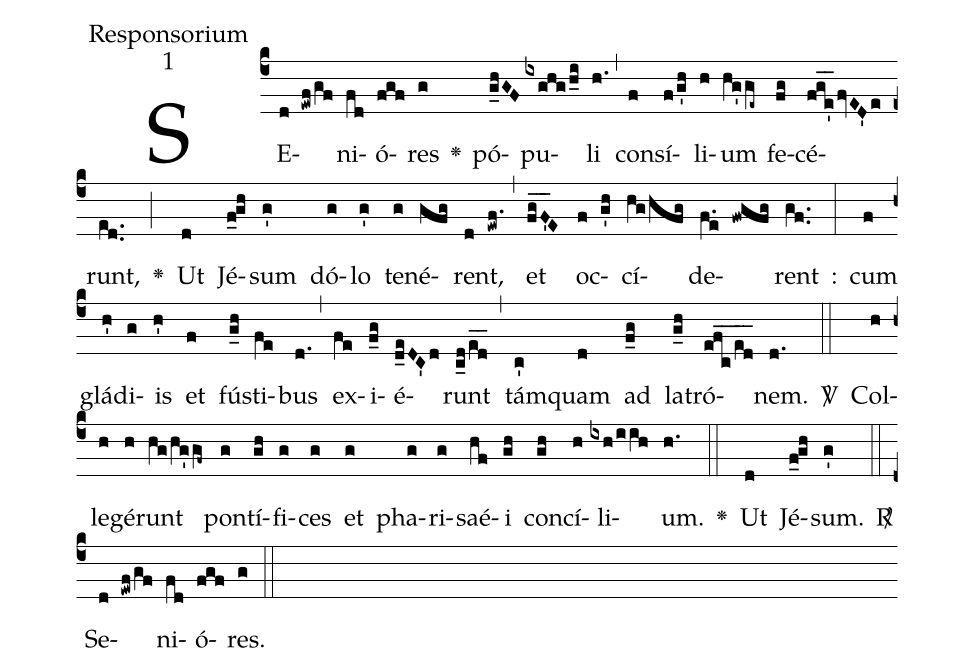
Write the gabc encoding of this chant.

office-part:Responsorium;
mode:1;
%%
(c4) SE(d !ewf/gf)ni(fd)ó(fgf)res(g) <v>\greheightstar</v>() pó(g_hGF)pu(ixghg/h_i)li(h.) (,) con(f)sí(f/g'h)li(h)um(hg'ge~) fe(fg)cé(fge'__/fvED'e)runt,(ed..) <v>\greheightstar</v>(;) Ut(d) Jé(f_0!gh)sum(g') dó(g)lo(g') te(g)né(gfg)rent,(d !ewf.) (,) et(fgF'__E) oc(f !g'h)cí(hg/hfg)de(f.e !fwgfg)rent(gf..) :(:) cum(f) glá(h')di(g)is(h') et(f) fú(g_h)sti(fe)bus(d.) (,) ex(fe)i(f_g)é(d_eDC'd)runt(c_d/e_d_) (,) tám(c')quam(d) ad(f_g) la(g_h)tró(efc__/e_d_)nem.(d.) <sp>V/</sp>(::) Col(h)le(h)gé(h)runt(hg/hg'gf~) pon(g)tí(gh)fi(g)ces(g) et(g) pha(g)ri(g)saé(hf)i(gh) con(gh)cí(h)li(ixh/iih)um.(h.) <v>\greheightstar</v>(::) Ut(d) Jé(f_0!gh)sum.(g') <sp>R/</sp>(::) Se(d !ewf/gf)ni(fd)ó(fgf)res.(g) (::)
